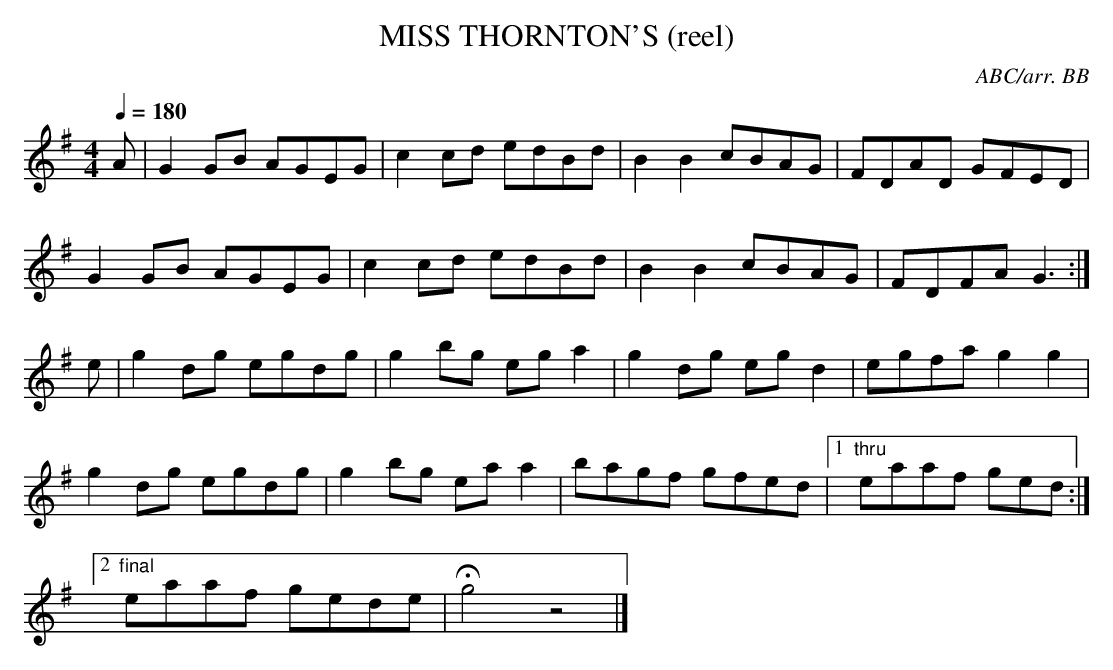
X:1
T:MISS THORNTON'S (reel)
C:ABC/arr. BB
Q:1/4=180
M:4/4
K:G
A|G2GB AGEG|c2cd edBd|B2B2 cBAG|FDAD GFED|
G2GB AGEG|c2cd edBd|B2B2 cBAG|FDFA G3:|
e|g2dg egdg|g2bg eg a2|g2dg eg d2|egfa g2g2|
g2dg egdg|g2bg eaa2|bagf gfed|1"thru"eaaf ged:|
[2 "final" eaaf gede|Hg4z4|]
